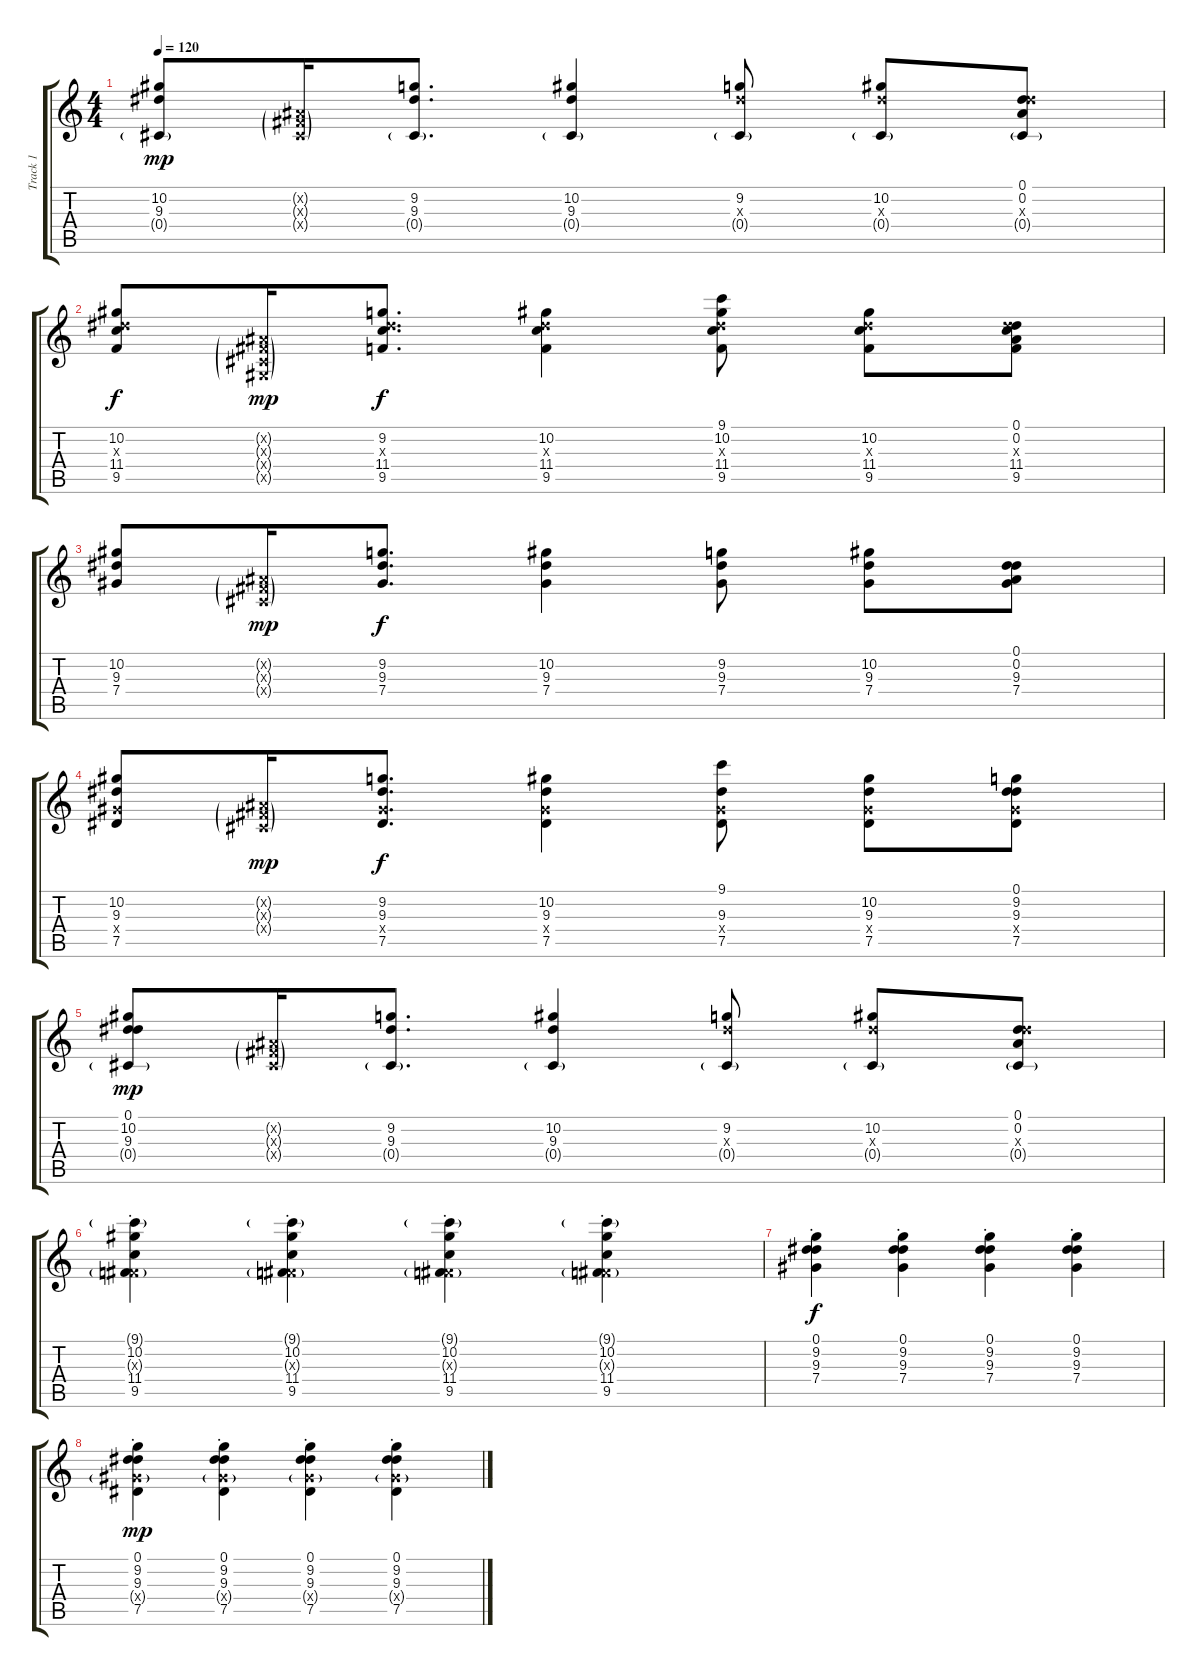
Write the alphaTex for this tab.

\track ("Track 1" "Track 1") {instrument acousticguitarsteel}
\staff {score tabs}
\tuning (Eb4 Bb3 Gb3 Db3 Ab2 Eb2) {hide}
\ts (4 4)
\tempo 120
\clef g2
\ks c
(10.2 9.3 0.4{g}).8{dy mp} (0.2{g x} 0.3{g x} 0.4{g x}).16 (9.2 9.3 0.4{g}).8{d} (10.2 9.3 0.4{g}).4 (9.2 9.3{x} 0.4{g}).8 (10.2 9.3{x} 0.4{g}).8 (0.1 0.2 9.3{x} 0.4{g}).8 |
(10.2 9.3{x} 11.4 9.5).8{dy f} (0.2{g x} 0.3{g x} 0.4{g x} 0.5{g x}).16{dy mp} (9.2 9.3{x} 11.4 9.5).8{d dy f} (10.2 9.3{x} 11.4 9.5).4 (9.1 10.2 9.3{x} 11.4 9.5).8 (10.2 9.3{x} 11.4 9.5).8 (0.1 0.2 9.3{x} 11.4 9.5).8 |
(10.2 9.3 7.4).8 (0.2{g x} 0.3{g x} 0.4{g x}).16{dy mp} (9.2 9.3 7.4).8{d dy f} (10.2 9.3 7.4).4 (9.2 9.3 7.4).8 (10.2 9.3 7.4).8 (0.1 0.2 9.3 7.4).8 |
(10.2 9.3 7.4{x} 7.5).8 (0.2{g x} 0.3{g x} 0.4{g x}).16{dy mp} (9.2 9.3 7.4{x} 7.5).8{d dy f} (10.2 9.3 7.4{x} 7.5).4 (9.1 9.3 7.4{x} 7.5).8 (10.2 9.3 7.4{x} 7.5).8 (0.1 9.2 9.3 7.4{x} 7.5).8 |
(0.1 10.2 9.3 0.4{g}).8{dy mp} (0.2{g x} 0.3{g x} 0.4{g x}).16 (9.2 9.3 0.4{g}).8{d} (10.2 9.3 0.4{g}).4 (9.2 9.3{x} 0.4{g}).8 (10.2 9.3{x} 0.4{g}).8 (0.1 0.2 9.3{x} 0.4{g}).8 |
(9.1{g st} 10.2{st} 0.3{g x} 11.4{st} 9.5{st}).4 (9.1{g st} 10.2{st} 0.3{g x} 11.4{st} 9.5{st}).4 (9.1{g st} 10.2{st} 0.3{g x} 11.4{st} 9.5{st}).4 (9.1{g st} 10.2{st} 0.3{g x} 11.4{st} 9.5{st}).4 |
(0.1{st} 9.2{st} 9.3 7.4{st}).4{dy f} (0.1{st} 9.2{st} 9.3 7.4{st}).4 (0.1{st} 9.2{st} 9.3 7.4{st}).4 (0.1{st} 9.2{st} 9.3 7.4{st}).4 |
(0.1{st} 9.2{st} 9.3{st} 7.4{g st x} 7.5{st}).4{dy mp} (0.1{st} 9.2{st} 9.3{st} 7.4{g st x} 7.5{st}).4 (0.1{st} 9.2{st} 9.3{st} 7.4{g st x} 7.5{st}).4 (0.1{st} 9.2{st} 9.3{st} 7.4{g st x} 7.5{st}).4
